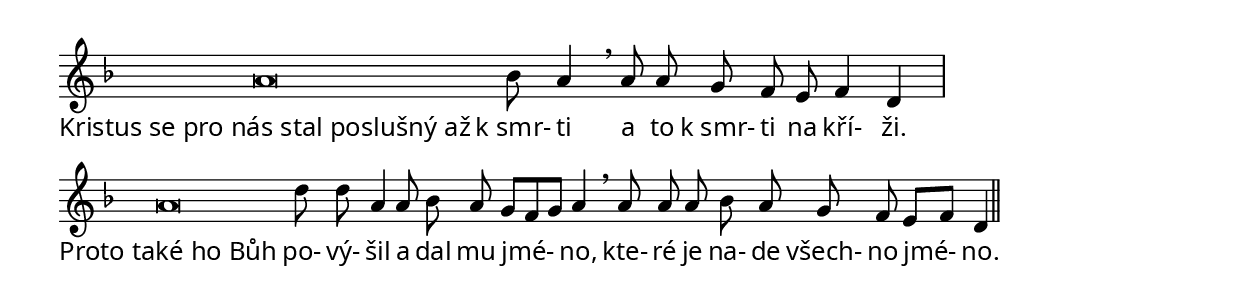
\version "2.11.57"
\include "deutsch.ly"

\paper {
  indent = #0
  #(define fonts
    (make-pango-font-tree "Junicode"
                          "Nimbus Sans"
                          "Luxi Mono"
                          (/ staff-height pt 20)))
}

\layout {
  line-width = #150
  \context {
    \Score
    \omit BarNumber
    \omit TimeSignature
  }
}

\score {
  <<
  \new Staff {
    \new Voice = "one" { \relative c' {
  \key f \major
  \cadenzaOn
  a'\breve b8 a4 \breathe a8 a g f e f4 d \bar "|"
  a'\breve d8 d a4 a8 b a g [ f g ] a4 \breathe a8 a a b a g f e [ f ] d4 \bar "||"
}
}
}
    \new Lyrics \lyricsto "one" {
      "Kristus se pro nás stal poslušný až" k_smr- ti a to k_smr- ti na kří- ži.
      "Proto také ho Bůh" po- vý- šil a dal mu jmé- _ _ no, kte- ré je na- de všech- no jmé- _ no.
  }
  >>
}
\header {
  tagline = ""
}
